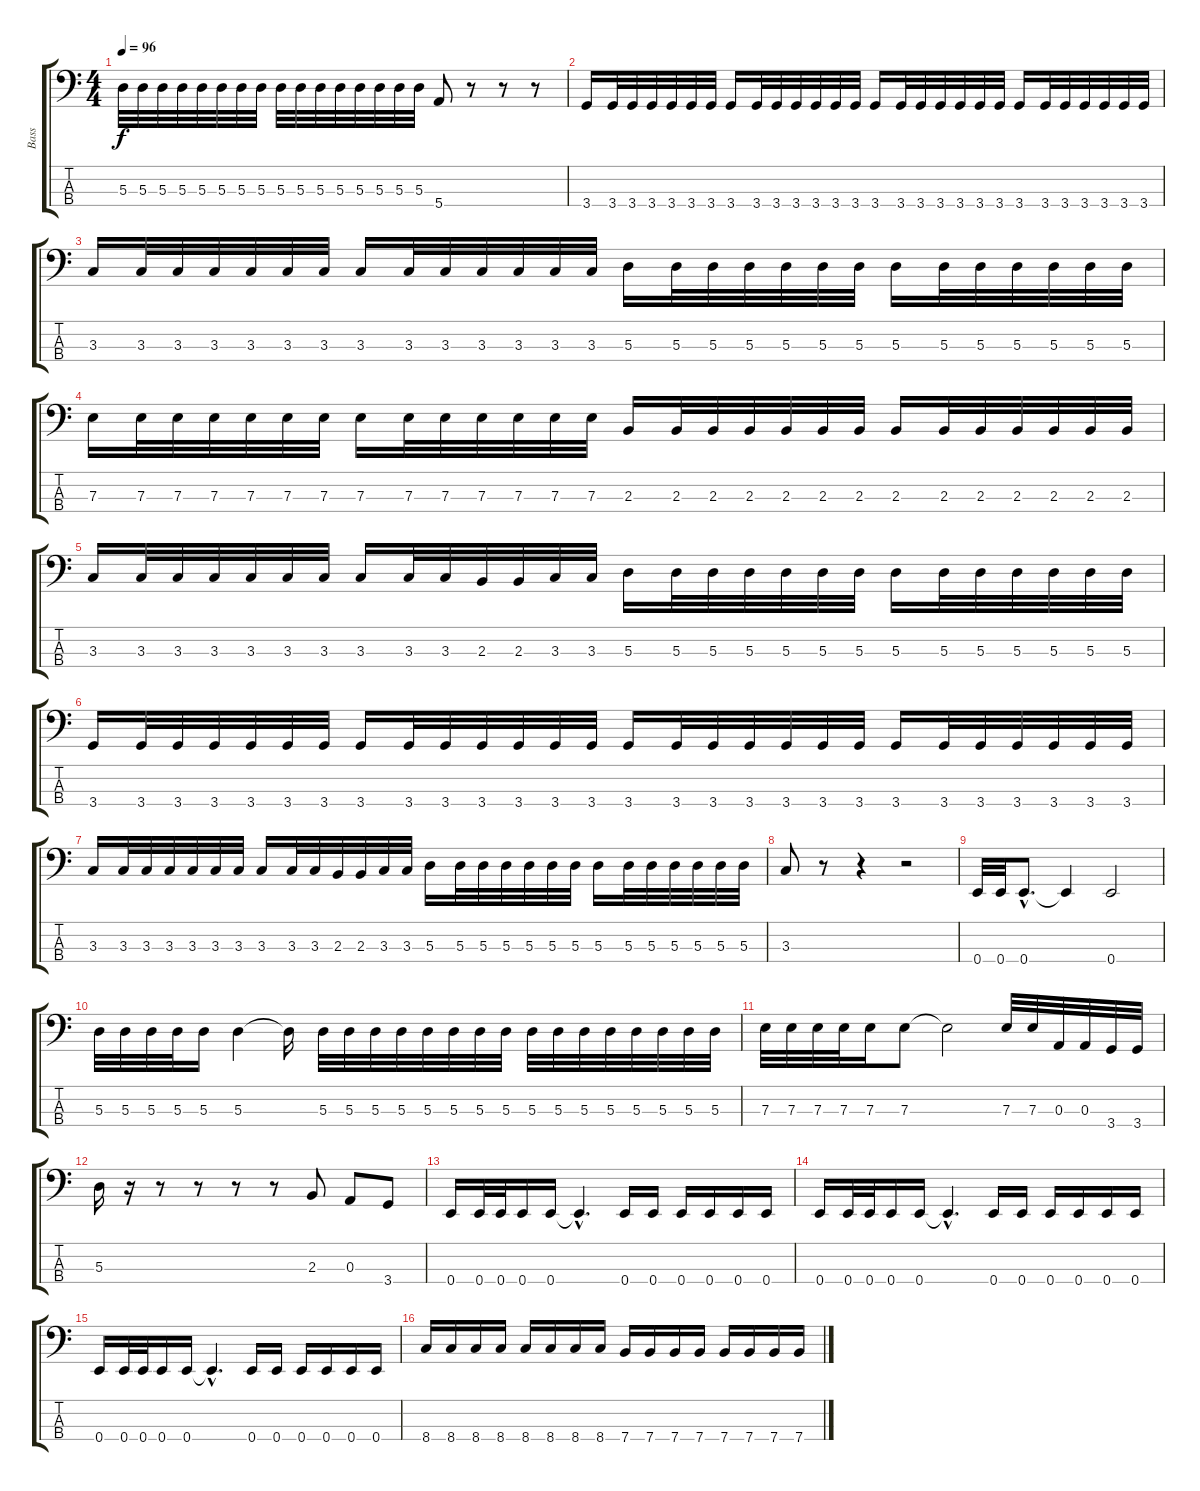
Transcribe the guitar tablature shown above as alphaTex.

\track ("Bass" "Bass") {instrument electricbasspick}
\staff {score tabs}
\tuning (G2 D2 A1 E1) {hide}
\ts (4 4)
\tempo 96
\clef f4
\ks c
5.3.32{dy f} 5.3.32 5.3.32 5.3.32 5.3.32 5.3.32 5.3.32 5.3.32 5.3.32 5.3.32 5.3.32 5.3.32 5.3.32 5.3.32 5.3.32 5.3.32 5.4.8 r.8 r.8 r.8 |
3.4.16 3.4.32 3.4.32 3.4.32 3.4.32 3.4.32 3.4.32 3.4.16 3.4.32 3.4.32 3.4.32 3.4.32 3.4.32 3.4.32 3.4.16 3.4.32 3.4.32 3.4.32 3.4.32 3.4.32 3.4.32 3.4.16 3.4.32 3.4.32 3.4.32 3.4.32 3.4.32 3.4.32 |
3.3.16 3.3.32 3.3.32 3.3.32 3.3.32 3.3.32 3.3.32 3.3.16 3.3.32 3.3.32 3.3.32 3.3.32 3.3.32 3.3.32 5.3.16 5.3.32 5.3.32 5.3.32 5.3.32 5.3.32 5.3.32 5.3.16 5.3.32 5.3.32 5.3.32 5.3.32 5.3.32 5.3.32 |
7.3.16 7.3.32 7.3.32 7.3.32 7.3.32 7.3.32 7.3.32 7.3.16 7.3.32 7.3.32 7.3.32 7.3.32 7.3.32 7.3.32 2.3.16 2.3.32 2.3.32 2.3.32 2.3.32 2.3.32 2.3.32 2.3.16 2.3.32 2.3.32 2.3.32 2.3.32 2.3.32 2.3.32 |
3.3.16 3.3.32 3.3.32 3.3.32 3.3.32 3.3.32 3.3.32 3.3.16 3.3.32 3.3.32 2.3.32 2.3.32 3.3.32 3.3.32 5.3.16 5.3.32 5.3.32 5.3.32 5.3.32 5.3.32 5.3.32 5.3.16 5.3.32 5.3.32 5.3.32 5.3.32 5.3.32 5.3.32 |
3.4.16 3.4.32 3.4.32 3.4.32 3.4.32 3.4.32 3.4.32 3.4.16 3.4.32 3.4.32 3.4.32 3.4.32 3.4.32 3.4.32 3.4.16 3.4.32 3.4.32 3.4.32 3.4.32 3.4.32 3.4.32 3.4.16 3.4.32 3.4.32 3.4.32 3.4.32 3.4.32 3.4.32 |
3.3.16 3.3.32 3.3.32 3.3.32 3.3.32 3.3.32 3.3.32 3.3.16 3.3.32 3.3.32 2.3.32 2.3.32 3.3.32 3.3.32 5.3.16 5.3.32 5.3.32 5.3.32 5.3.32 5.3.32 5.3.32 5.3.16 5.3.32 5.3.32 5.3.32 5.3.32 5.3.32 5.3.32 |
3.3.8 r.8 r.4 r.2 |
0.4.32 0.4.32 0.4{hac}.8{d} 0.4{t}.4 0.4.2 |
5.3.32 5.3.32 5.3.32 5.3.32 5.3.16 5.3.4 5.3{t}.16 5.3.32 5.3.32 5.3.32 5.3.32 5.3.32 5.3.32 5.3.32 5.3.32 5.3.32 5.3.32 5.3.32 5.3.32 5.3.32 5.3.32 5.3.32 5.3.32 |
7.3.32 7.3.32 7.3.32 7.3.32 7.3.16 7.3.8 7.3{t}.2 7.3.32 7.3.32 0.3.32 0.3.32 3.4.32 3.4.32 |
5.3.16 r.16 r.8 r.8 r.8 r.8 2.3.8 0.3.8 3.4.8 |
0.4.16 0.4.32 0.4.32 0.4.16 0.4.16 0.4{hac t}.4{d} 0.4.16 0.4.16 0.4.16 0.4.16 0.4.16 0.4.16 |
0.4.16 0.4.32 0.4.32 0.4.16 0.4.16 0.4{hac t}.4{d} 0.4.16 0.4.16 0.4.16 0.4.16 0.4.16 0.4.16 |
0.4.16 0.4.32 0.4.32 0.4.16 0.4.16 0.4{hac t}.4{d} 0.4.16 0.4.16 0.4.16 0.4.16 0.4.16 0.4.16 |
8.4.16 8.4.16 8.4.16 8.4.16 8.4.16 8.4.16 8.4.16 8.4.16 7.4.16 7.4.16 7.4.16 7.4.16 7.4.16 7.4.16 7.4.16 7.4.16
